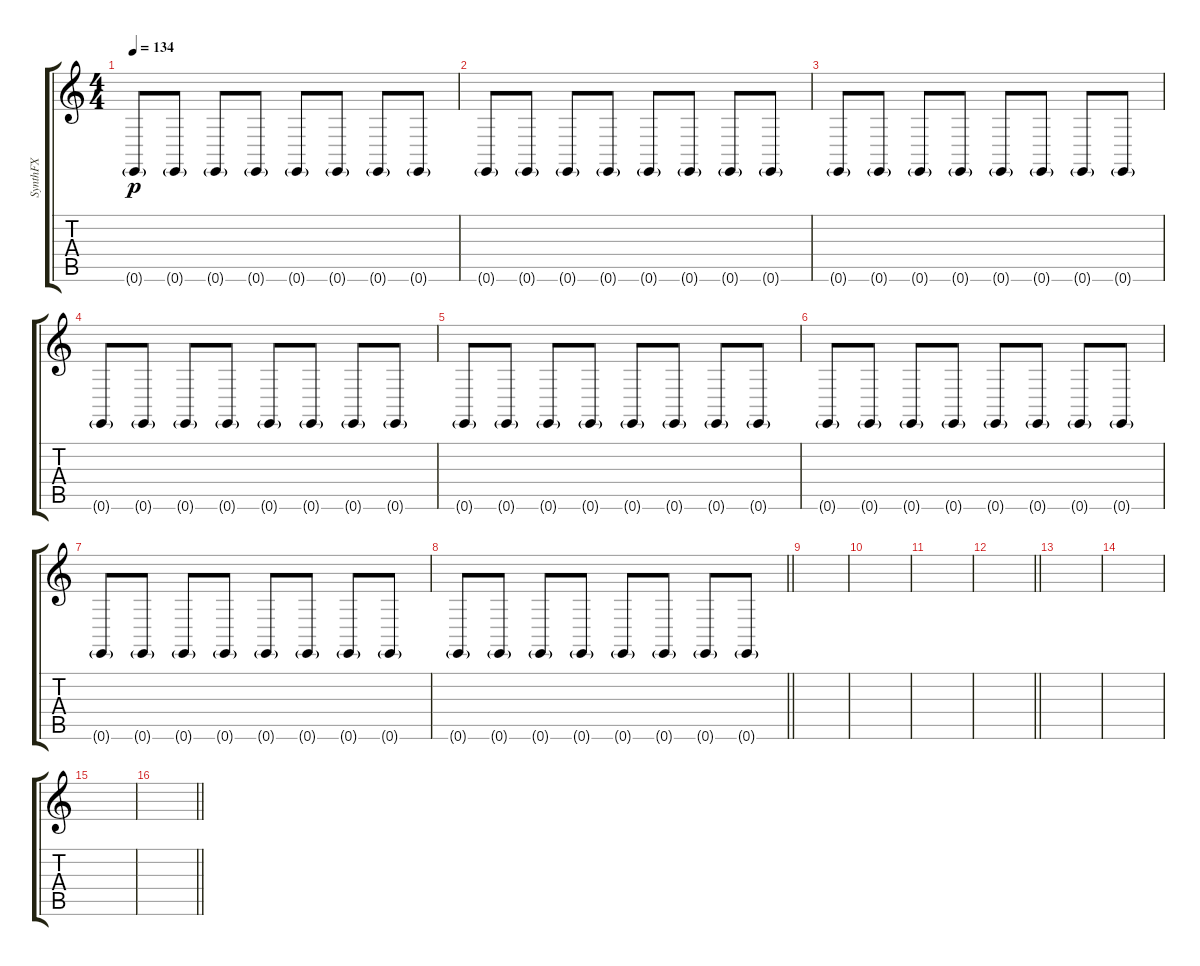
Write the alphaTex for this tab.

\track ("SynthFX" "SynthFX") {instrument lead2sawtooth}
\staff {score tabs}
\tuning (E4 B3 G3 D3 A2 E2) {hide}
\ts (4 4)
\section ("" "")
\tempo 134
\clef g2
\ks c
0.6{g}.8{dy p} 0.6{g}.8 0.6{g}.8 0.6{g}.8 0.6{g}.8 0.6{g}.8 0.6{g}.8 0.6{g}.8 |
0.6{g}.8 0.6{g}.8 0.6{g}.8 0.6{g}.8 0.6{g}.8 0.6{g}.8 0.6{g}.8 0.6{g}.8 |
0.6{g}.8 0.6{g}.8 0.6{g}.8 0.6{g}.8 0.6{g}.8 0.6{g}.8 0.6{g}.8 0.6{g}.8 |
0.6{g}.8 0.6{g}.8 0.6{g}.8 0.6{g}.8 0.6{g}.8 0.6{g}.8 0.6{g}.8 0.6{g}.8 |
0.6{g}.8 0.6{g}.8 0.6{g}.8 0.6{g}.8 0.6{g}.8 0.6{g}.8 0.6{g}.8 0.6{g}.8 |
0.6{g}.8 0.6{g}.8 0.6{g}.8 0.6{g}.8 0.6{g}.8 0.6{g}.8 0.6{g}.8 0.6{g}.8 |
0.6{g}.8 0.6{g}.8 0.6{g}.8 0.6{g}.8 0.6{g}.8 0.6{g}.8 0.6{g}.8 0.6{g}.8 |
\barLineRight lightlight
0.6{g}.8 0.6{g}.8 0.6{g}.8 0.6{g}.8 0.6{g}.8 0.6{g}.8 0.6{g}.8 0.6{g}.8 |
\section ("" "")
|
|
|
\barLineRight lightlight
|
\section ("" "")
|
|
|
\barLineRight lightlight
